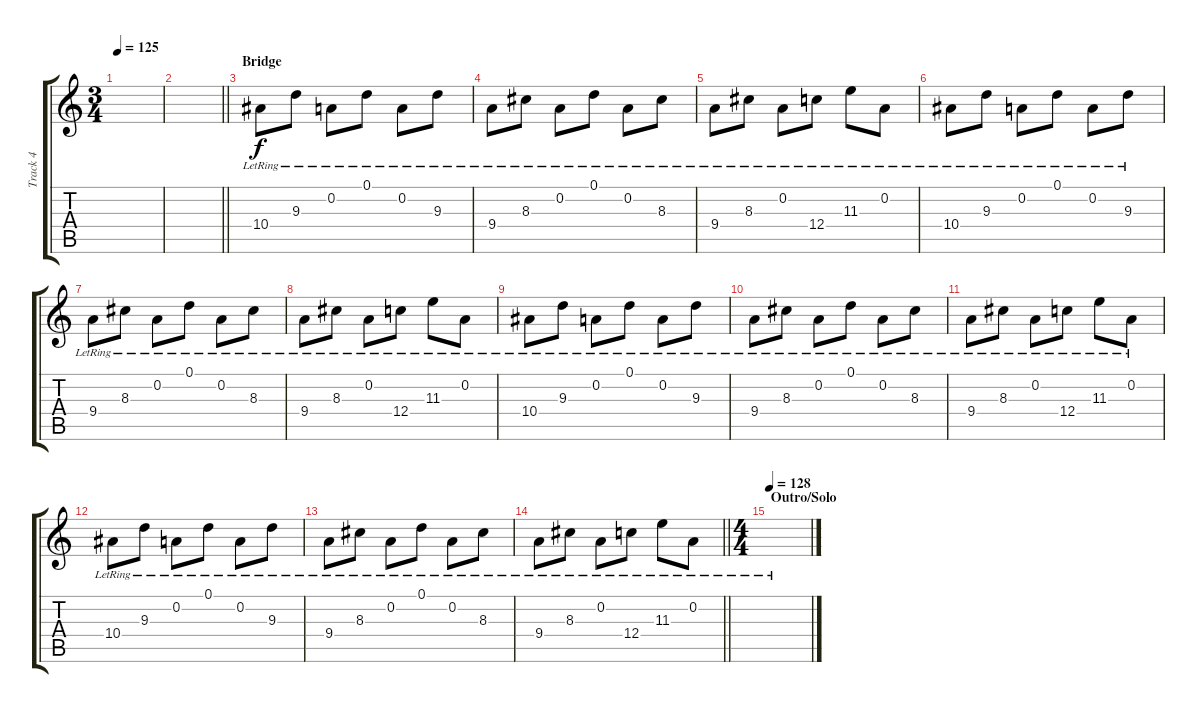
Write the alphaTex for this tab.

\track ("Track 4" "Track 4") {instrument acousticguitarsteel}
\staff {score tabs}
\tuning (D4 A3 F3 C3 G2 D2) {hide}
\ts (3 4)
\tempo 125
\clef g2
\ks c
|
\barLineRight lightlight
|
\section ("" "Bridge")
10.4{lr}.8 9.3{lr}.8 0.2{lr}.8 0.1{lr}.8 0.2{lr}.8 9.3{lr}.8 |
9.4{lr}.8 8.3{lr}.8 0.2{lr}.8 0.1{lr}.8 0.2{lr}.8 8.3{lr}.8 |
9.4{lr}.8 8.3{lr}.8 0.2{lr}.8 12.4{lr}.8 11.3{lr}.8 0.2{lr}.8 |
10.4{lr}.8 9.3{lr}.8 0.2{lr}.8 0.1{lr}.8 0.2{lr}.8 9.3{lr}.8 |
9.4{lr}.8 8.3{lr}.8 0.2{lr}.8 0.1{lr}.8 0.2{lr}.8 8.3{lr}.8 |
9.4{lr}.8 8.3{lr}.8 0.2{lr}.8 12.4{lr}.8 11.3{lr}.8 0.2{lr}.8 |
10.4{lr}.8 9.3{lr}.8 0.2{lr}.8 0.1{lr}.8 0.2{lr}.8 9.3{lr}.8 |
9.4{lr}.8 8.3{lr}.8 0.2{lr}.8 0.1{lr}.8 0.2{lr}.8 8.3{lr}.8 |
9.4{lr}.8 8.3{lr}.8 0.2{lr}.8 12.4{lr}.8 11.3{lr}.8 0.2{lr}.8 |
10.4{lr}.8 9.3{lr}.8 0.2{lr}.8 0.1{lr}.8 0.2{lr}.8 9.3{lr}.8 |
9.4{lr}.8 8.3{lr}.8 0.2{lr}.8 0.1{lr}.8 0.2{lr}.8 8.3{lr}.8 |
\barLineRight lightlight
9.4{lr}.8 8.3{lr}.8 0.2{lr}.8 12.4{lr}.8 11.3{lr}.8 0.2{lr}.8 |
\ts (4 4)
\section ("" "Outro/Solo")
\tempo 128
